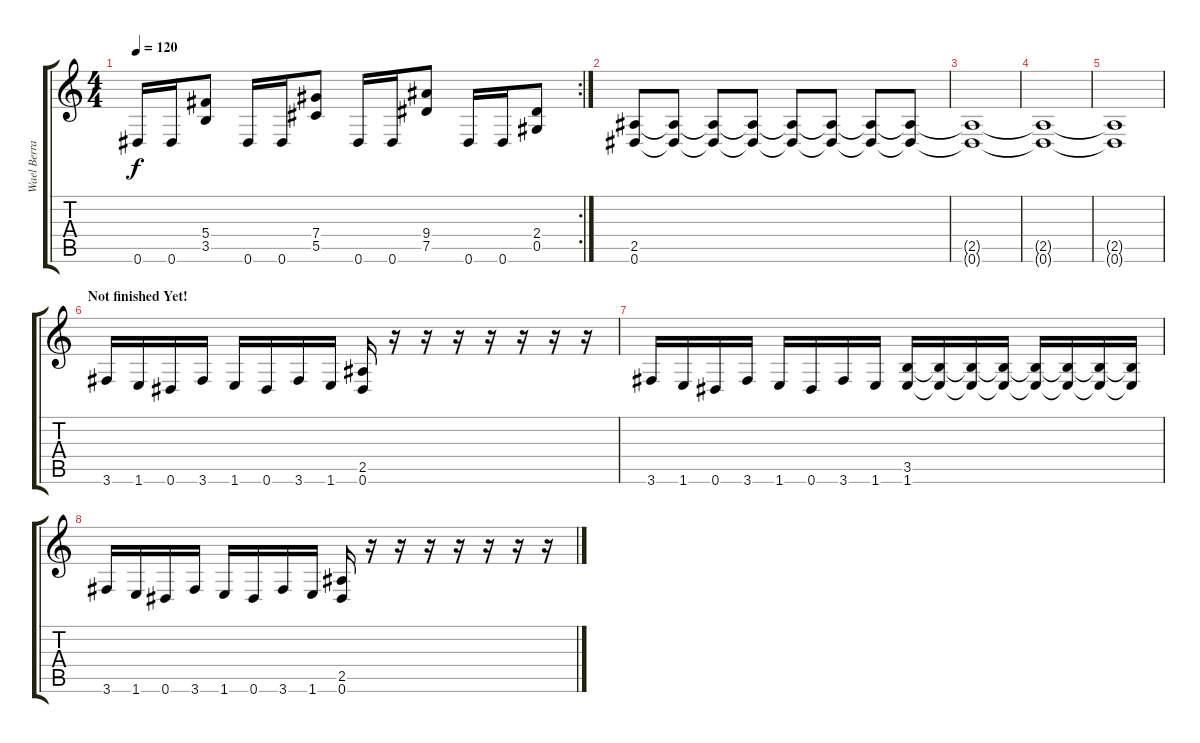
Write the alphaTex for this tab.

\track ("Wael Berrais" "Wael Berra") {instrument distortionguitar}
\staff {score tabs}
\tuning (Eb4 Bb3 Gb3 Db3 Ab2 Eb2) {hide}
\rc 2
\ts (4 4)
\tempo 120
\clef g2
\ks c
0.6.16{dy f} 0.6.16 (5.4 3.5).8 0.6.16 0.6.16 (7.4 5.5).8 0.6.16 0.6.16 (9.4 7.5).8 0.6.16 0.6.16 (2.4 0.5).8 |
(2.5 0.6).8 (2.5{t} 0.6{t}).8 (2.5{t} 0.6{t}).8 (2.5{t} 0.6{t}).8 (2.5{t} 0.6{t}).8 (2.5{t} 0.6{t}).8 (2.5{t} 0.6{t}).8 (2.5{t} 0.6{t}).8 |
(2.5{t} 0.6{t}).1{volume 11} |
(2.5{t} 0.6{t}).1{volume 7} |
(2.5{t} 0.6{t}).1{volume 15} |
\section ("" "Not finished Yet!")
3.6.16 1.6.16 0.6.16 3.6.16 1.6.16 0.6.16 3.6.16 1.6.16 (2.5 0.6).16 r.16 r.16 r.16 r.16 r.16 r.16 r.16 |
3.6.16 1.6.16 0.6.16 3.6.16 1.6.16 0.6.16 3.6.16 1.6.16 (3.5 1.6).16 (3.5{t} 1.6{t}).16 (3.5{t} 1.6{t}).16 (3.5{t} 1.6{t}).16 (3.5{t} 1.6{t}).16 (3.5{t} 1.6{t}).16 (3.5{t} 1.6{t}).16 (3.5{t} 1.6{t}).16 |
3.6.16 1.6.16 0.6.16 3.6.16 1.6.16 0.6.16 3.6.16 1.6.16 (2.5 0.6).16 r.16 r.16 r.16 r.16 r.16 r.16 r.16
